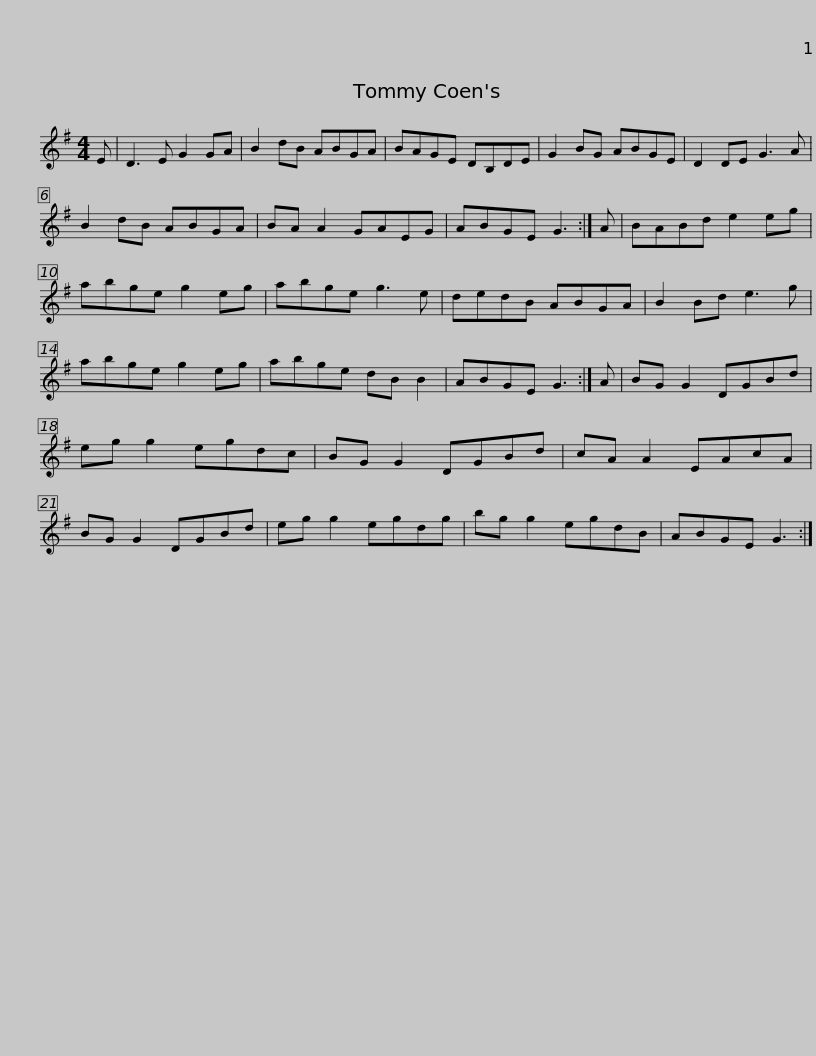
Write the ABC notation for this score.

X:1
L:1/8
M:4/4
I:linebreak $
K:G
V:1 treble
V:1
 E | D3 E G2 GA | B2 dB ABGA | BAGE DB,DE | G2 BG ABGE | %5
 D2 DE G3 A | B2 dB ABGA |$ BA A2 GAEG | ABGE G3 :| A | %10
 BABd e2 eg | abge g2 eg | abge g3 e | dedB ABGA |$ B2 Bd e3 g | %15
 abge g2 eg | abge dB B2 | ABGE G3 :| A | BG G2 DGBd | %20
 eg g2 egdc |$ BG G2 DGBd | cA A2 EAcA | BG G2 DGBd | eg g2 egdg | %25
 bg g2 egdB | ABGE G3 :| %27
